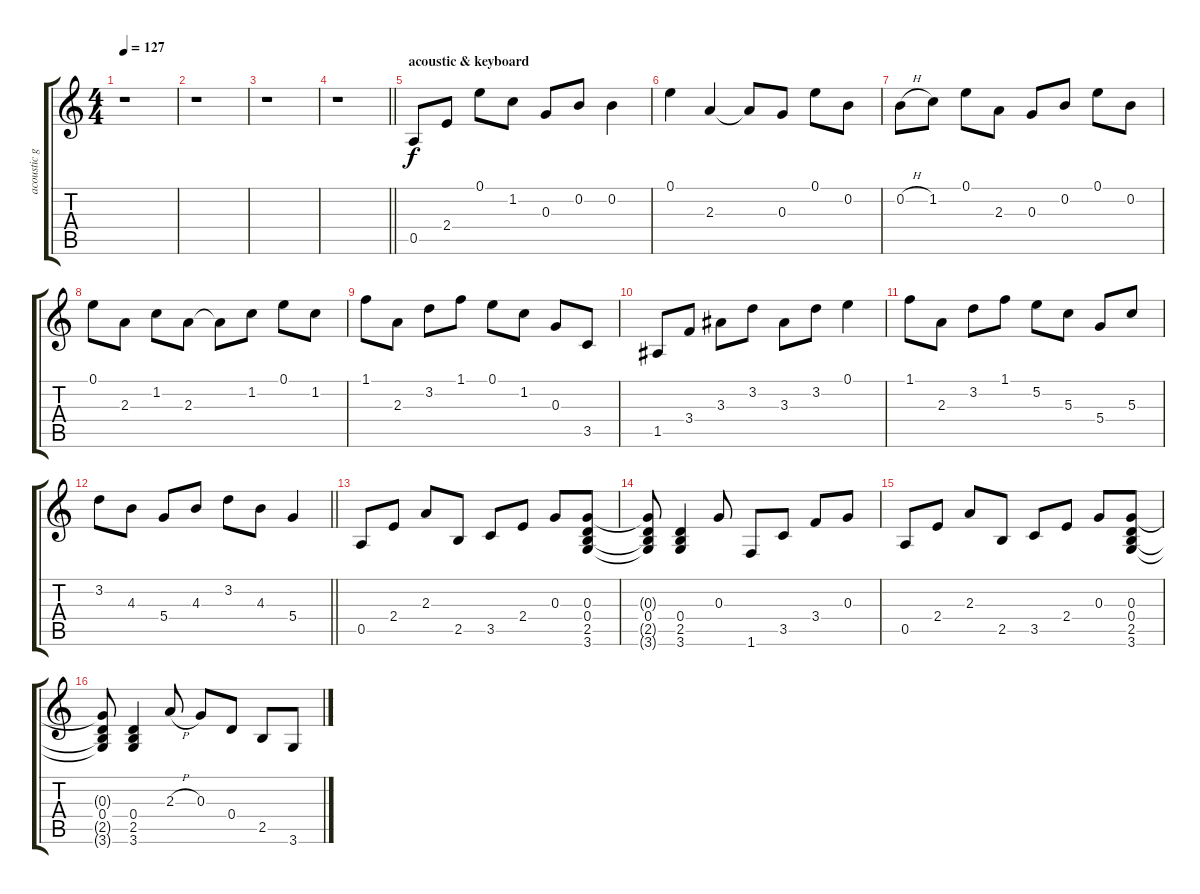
\track ("acoustic guitar" "acoustic g") {instrument acousticguitarsteel}
\staff {score tabs}
\tuning (E4 B3 G3 D3 A2 E2) {hide}
\ts (4 4)
\tempo 127
\clef g2
\ks c
r.1{dy f} |
r.1 |
r.1 |
\barLineRight lightlight
r.1 |
\section ("" "acoustic & keyboard")
0.5.8 2.4.8 0.1.8 1.2.8 0.3.8 0.2.8 0.2.4 |
0.1.4 2.3.4 2.3{t}.8 0.3.8 0.1.8 0.2.8 |
0.2{h}.8 1.2.8 0.1.8 2.3.8 0.3.8 0.2.8 0.1.8 0.2.8 |
0.1.8 2.3.8 1.2.8 2.3.8 2.3{t}.8 1.2.8 0.1.8 1.2.8 |
1.1.8 2.3.8 3.2.8 1.1.8 0.1.8 1.2.8 0.3.8 3.5.8 |
1.5.8 3.4.8 3.3.8 3.2.8 3.3.8 3.2.8 0.1.4 |
1.1.8 2.3.8 3.2.8 1.1.8 5.2.8 5.3.8 5.4.8 5.3.8 |
\barLineRight lightlight
3.2.8 4.3.8 5.4.8 4.3.8 3.2.8 4.3.8 5.4.4 |
0.5.8 2.4.8 2.3.8 2.5.8 3.5.8 2.4.8 0.3.8 (0.3 0.4 2.5 3.6).8 |
(0.3{t} 0.4 2.5{t} 3.6{t}).8 (0.4 2.5 3.6).4 0.3.8 1.6.8 3.5.8 3.4.8 0.3.8 |
0.5.8 2.4.8 2.3.8 2.5.8 3.5.8 2.4.8 0.3.8 (0.3 0.4 2.5 3.6).8 |
(0.3{t} 0.4 2.5{t} 3.6{t}).8 (0.4 2.5 3.6).4 2.3{h}.8 0.3.8 0.4.8 2.5.8 3.6.8
